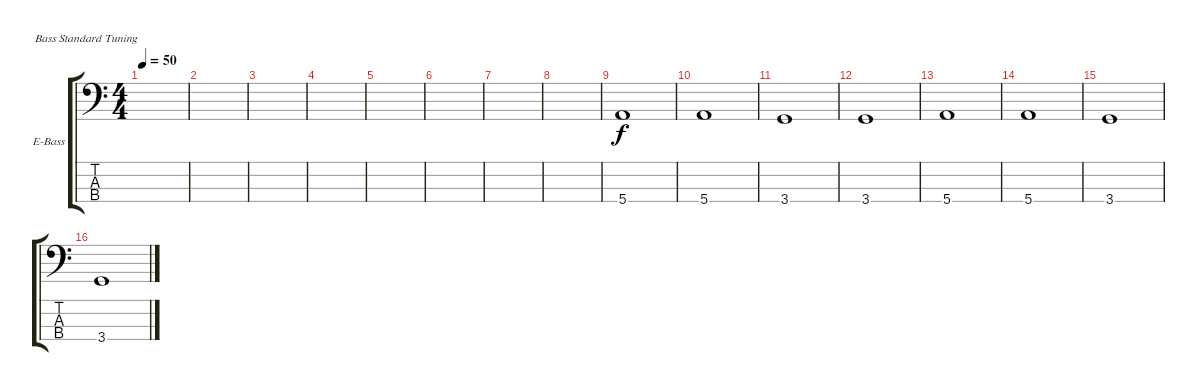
\defaultSystemsLayout 4
\bracketExtendMode groupsimilarinstruments
\firstSystemTrackNameOrientation horizontal
\otherSystemsTrackNameOrientation horizontal
\track ("Сергей" "E-Bass") {instrument electricbassfinger}
\staff {score tabs}
\tuning (G2 D2 A1 E1)
\ts (4 4)
\tempo 50
\clef f4
\scale
0.333333
\ks c
|
\scale
0.333333 |
\scale
0.333333 |
\scale
0.333333 |
\scale
0.333333 |
|
|
|
5.4.1 |
5.4.1 |
3.4.1 |
3.4.1 |
5.4.1 |
5.4.1 |
3.4.1 |
3.4.1
